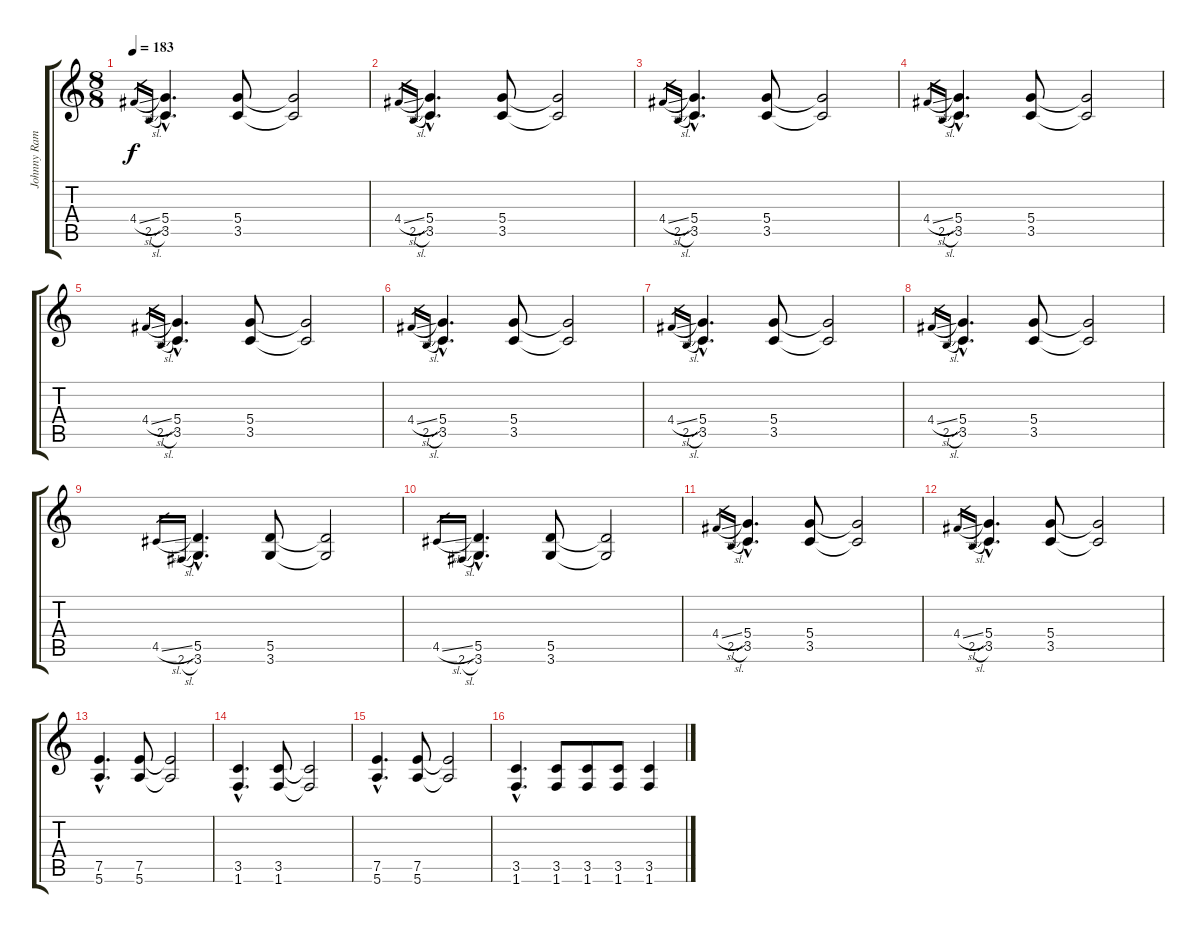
\track ("Johnny Ramone - Guitar 2" "Johnny Ram") {instrument electricguitarclean}
\staff {score tabs}
\tuning (E4 B3 G3 D3 A2 E2) {hide}
\ts (8 8)
\tempo 183
\clef g2
\ks c
4.4{sl}.16{gr dy f instrument electricguitarclean} 2.5{sl}.16{gr} (5.4{hac} 3.5{hac}).4{d} (5.4 3.5).8 (5.4{t} 3.5{t}).2 |
4.4{sl}.16{gr} 2.5{sl}.16{gr} (5.4{hac} 3.5{hac}).4{d} (5.4 3.5).8 (5.4{t} 3.5{t}).2 |
4.4{sl}.16{gr} 2.5{sl}.16{gr} (5.4{hac} 3.5{hac}).4{d} (5.4 3.5).8 (5.4{t} 3.5{t}).2 |
4.4{sl}.16{gr} 2.5{sl}.16{gr} (5.4{hac} 3.5{hac}).4{d} (5.4 3.5).8 (5.4{t} 3.5{t}).2 |
4.4{sl}.16{gr} 2.5{sl}.16{gr} (5.4{hac} 3.5{hac}).4{d} (5.4 3.5).8 (5.4{t} 3.5{t}).2 |
4.4{sl}.16{gr} 2.5{sl}.16{gr} (5.4{hac} 3.5{hac}).4{d} (5.4 3.5).8 (5.4{t} 3.5{t}).2 |
4.4{sl}.16{gr} 2.5{sl}.16{gr} (5.4{hac} 3.5{hac}).4{d} (5.4 3.5).8 (5.4{t} 3.5{t}).2 |
4.4{sl}.16{gr} 2.5{sl}.16{gr} (5.4{hac} 3.5{hac}).4{d} (5.4 3.5).8 (5.4{t} 3.5{t}).2 |
4.5{sl}.16{gr} 2.6{sl}.16{gr} (5.5{hac} 3.6{hac}).4{d} (5.5 3.6).8 (5.5{t} 3.6{t}).2 |
4.5{sl}.16{gr} 2.6{sl}.16{gr} (5.5{hac} 3.6{hac}).4{d} (5.5 3.6).8 (5.5{t} 3.6{t}).2 |
4.4{sl}.16{gr} 2.5{sl}.16{gr} (5.4{hac} 3.5{hac}).4{d} (5.4 3.5).8 (5.4{t} 3.5{t}).2 |
4.4{sl}.16{gr} 2.5{sl}.16{gr} (5.4{hac} 3.5{hac}).4{d} (5.4 3.5).8 (5.4{t} 3.5{t}).2 |
(7.5{hac} 5.6{hac}).4{d} (7.5 5.6).8 (7.5{t} 5.6{t}).2 |
(3.5{hac} 1.6{hac}).4{d} (3.5 1.6).8 (3.5{t} 1.6{t}).2 |
(7.5{hac} 5.6{hac}).4{d} (7.5 5.6).8 (7.5{t} 5.6{t}).2 |
(3.5{hac} 1.6{hac}).4{d} (3.5 1.6).8 (3.5 1.6).8 (3.5 1.6).8 (3.5 1.6).4
